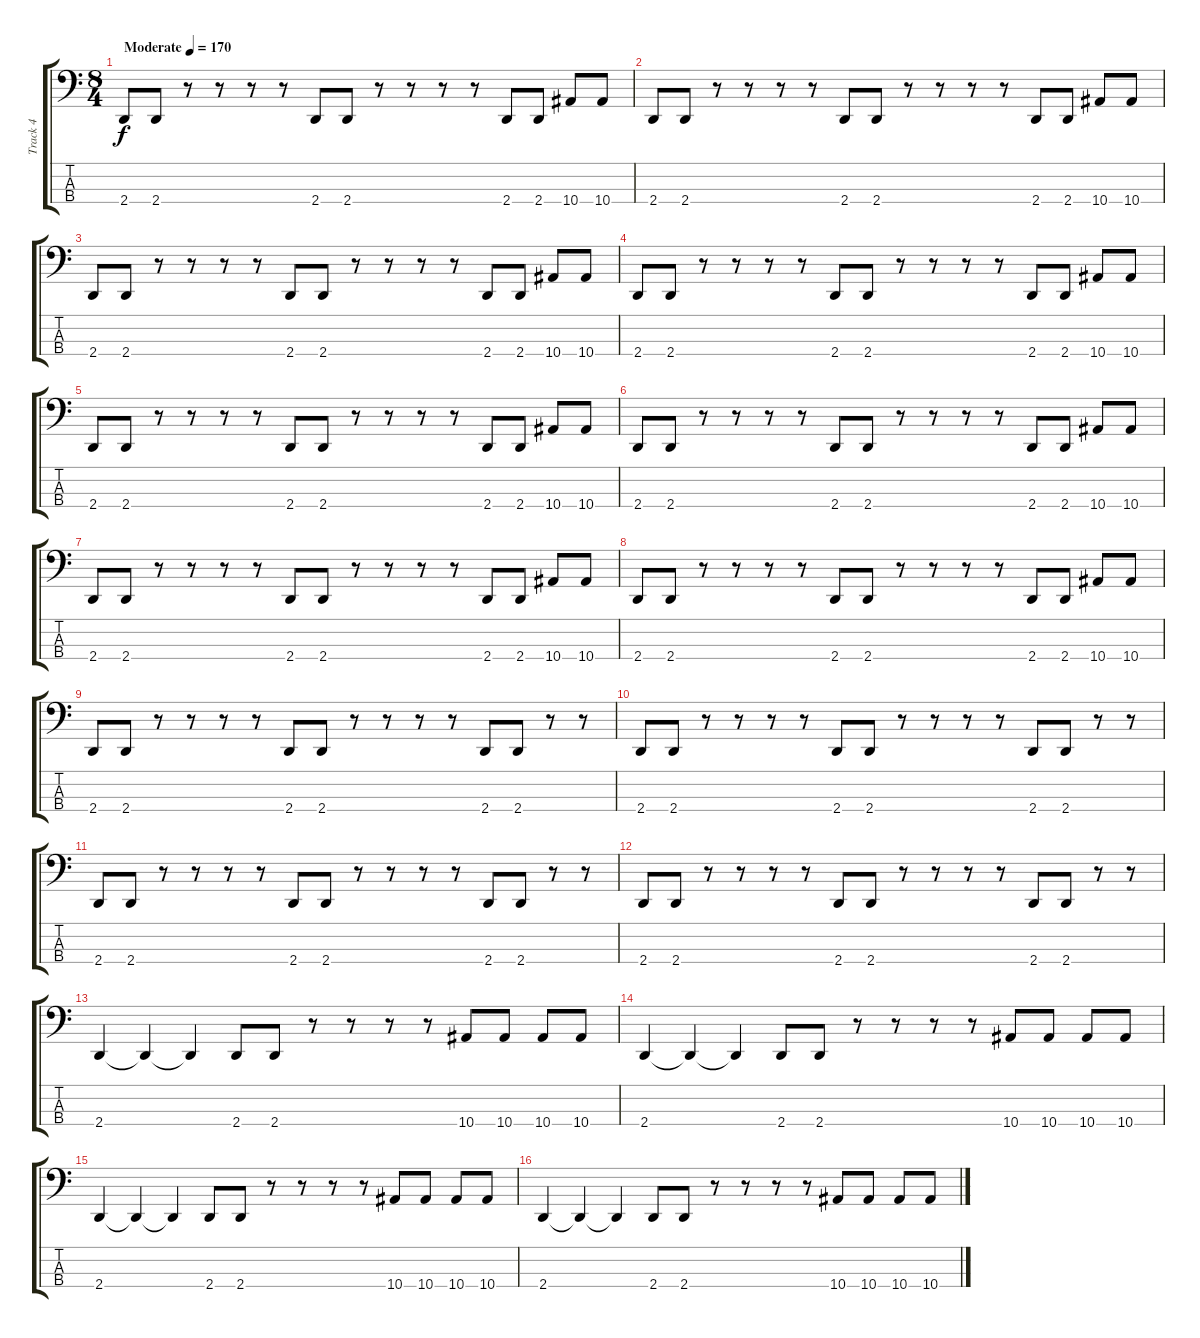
\track ("Track 4" "Track 4") {instrument fretlessbass}
\staff {score tabs}
\tuning (F2 C2 G1 C1) {hide}
\ts (8 4)
\tempo (170 "Moderate")
\clef f4
\ks c
2.4.8{dy f instrument fretlessbass} 2.4.8 r.8 r.8 r.8 r.8 2.4.8 2.4.8 r.8 r.8 r.8 r.8 2.4.8 2.4.8 10.4.8 10.4.8 |
2.4.8 2.4.8 r.8 r.8 r.8 r.8 2.4.8 2.4.8 r.8 r.8 r.8 r.8 2.4.8 2.4.8 10.4.8 10.4.8 |
2.4.8 2.4.8 r.8 r.8 r.8 r.8 2.4.8 2.4.8 r.8 r.8 r.8 r.8 2.4.8 2.4.8 10.4.8 10.4.8 |
2.4.8 2.4.8 r.8 r.8 r.8 r.8 2.4.8 2.4.8 r.8 r.8 r.8 r.8 2.4.8 2.4.8 10.4.8 10.4.8 |
2.4.8 2.4.8 r.8 r.8 r.8 r.8 2.4.8 2.4.8 r.8 r.8 r.8 r.8 2.4.8 2.4.8 10.4.8 10.4.8 |
2.4.8 2.4.8 r.8 r.8 r.8 r.8 2.4.8 2.4.8 r.8 r.8 r.8 r.8 2.4.8 2.4.8 10.4.8 10.4.8 |
2.4.8 2.4.8 r.8 r.8 r.8 r.8 2.4.8 2.4.8 r.8 r.8 r.8 r.8 2.4.8 2.4.8 10.4.8 10.4.8 |
2.4.8 2.4.8 r.8 r.8 r.8 r.8 2.4.8 2.4.8 r.8 r.8 r.8 r.8 2.4.8 2.4.8 10.4.8 10.4.8 |
2.4.8 2.4.8 r.8 r.8 r.8 r.8 2.4.8 2.4.8 r.8 r.8 r.8 r.8 2.4.8 2.4.8 r.8 r.8 |
2.4.8 2.4.8 r.8 r.8 r.8 r.8 2.4.8 2.4.8 r.8 r.8 r.8 r.8 2.4.8 2.4.8 r.8 r.8 |
2.4.8 2.4.8 r.8 r.8 r.8 r.8 2.4.8 2.4.8 r.8 r.8 r.8 r.8 2.4.8 2.4.8 r.8 r.8 |
2.4.8 2.4.8 r.8 r.8 r.8 r.8 2.4.8 2.4.8 r.8 r.8 r.8 r.8 2.4.8 2.4.8 r.8 r.8 |
2.4.4 2.4{t}.4 2.4{t}.4 2.4.8 2.4.8 r.8 r.8 r.8 r.8 10.4.8 10.4.8 10.4.8 10.4.8 |
2.4.4 2.4{t}.4 2.4{t}.4 2.4.8 2.4.8 r.8 r.8 r.8 r.8 10.4.8 10.4.8 10.4.8 10.4.8 |
2.4.4 2.4{t}.4 2.4{t}.4 2.4.8 2.4.8 r.8 r.8 r.8 r.8 10.4.8 10.4.8 10.4.8 10.4.8 |
2.4.4 2.4{t}.4 2.4{t}.4 2.4.8 2.4.8 r.8 r.8 r.8 r.8 10.4.8 10.4.8 10.4.8 10.4.8
